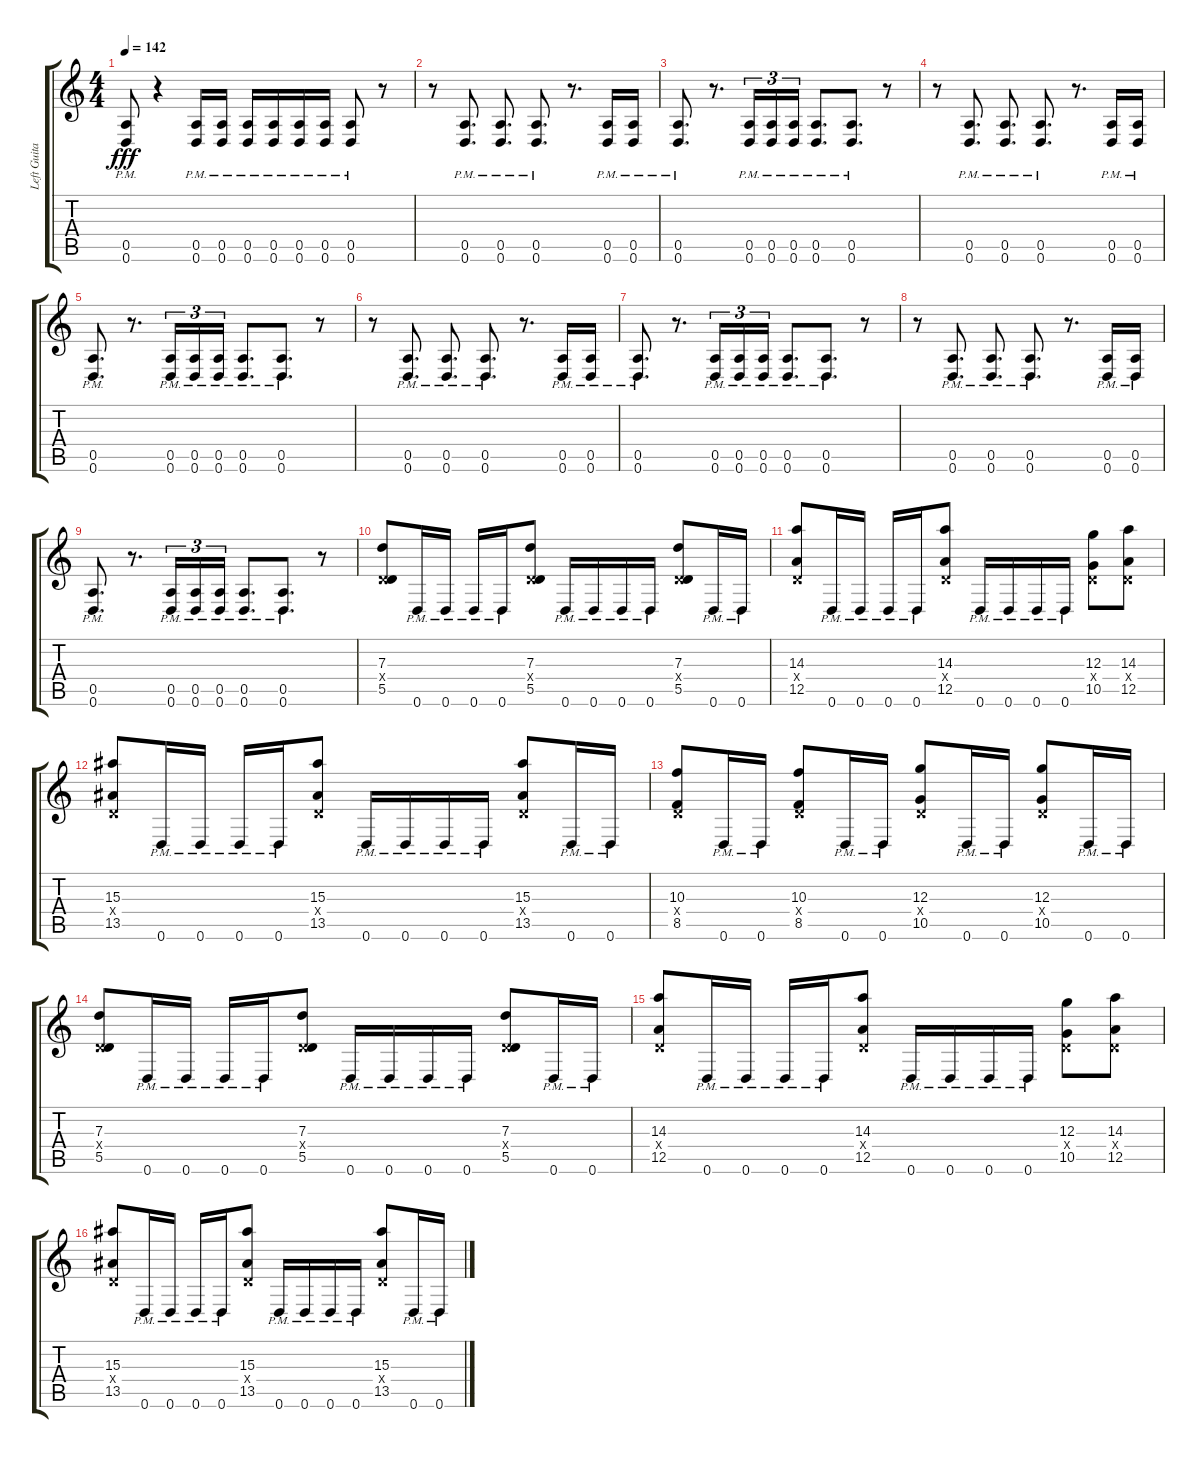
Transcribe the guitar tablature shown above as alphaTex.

\track ("Left Guitar" "Left Guita") {instrument overdrivenguitar}
\staff {score tabs}
\tuning (E4 B3 G3 D3 A2 D2) {hide}
\ts (4 4)
\tempo 142
\clef g2
\ks c
(0.5{pm} 0.6{pm}).8{dy fff} r.4 (0.5{pm} 0.6{pm}).16 (0.5{pm} 0.6{pm}).16 (0.5{pm} 0.6{pm}).16 (0.5{pm} 0.6{pm}).16 (0.5{pm} 0.6{pm}).16 (0.5{pm} 0.6{pm}).16 (0.5{pm} 0.6{pm}).8 r.8 |
r.8 (0.5{pm} 0.6{pm}).8{d} (0.5{pm} 0.6{pm}).8{d} (0.5{pm} 0.6{pm}).8{d} r.8{d} (0.5{pm} 0.6{pm}).16 (0.5{pm} 0.6{pm}).16 |
(0.5{pm} 0.6{pm}).8{d} r.8{d} (0.5{pm} 0.6{pm}).16{tu (3 2)} (0.5{pm} 0.6{pm}).16{tu (3 2)} (0.5{pm} 0.6{pm}).16{tu (3 2)} (0.5{pm} 0.6{pm}).8{d} (0.5{pm} 0.6{pm}).8{d} r.8 |
r.8 (0.5{pm} 0.6{pm}).8{d} (0.5{pm} 0.6{pm}).8{d} (0.5{pm} 0.6{pm}).8{d} r.8{d} (0.5{pm} 0.6{pm}).16 (0.5{pm} 0.6{pm}).16 |
(0.5{pm} 0.6{pm}).8{d} r.8{d} (0.5{pm} 0.6{pm}).16{tu (3 2)} (0.5{pm} 0.6{pm}).16{tu (3 2)} (0.5{pm} 0.6{pm}).16{tu (3 2)} (0.5{pm} 0.6{pm}).8{d} (0.5{pm} 0.6{pm}).8{d} r.8 |
r.8 (0.5{pm} 0.6{pm}).8{d} (0.5{pm} 0.6{pm}).8{d} (0.5{pm} 0.6{pm}).8{d} r.8{d} (0.5{pm} 0.6{pm}).16 (0.5{pm} 0.6{pm}).16 |
(0.5{pm} 0.6{pm}).8{d} r.8{d} (0.5{pm} 0.6{pm}).16{tu (3 2)} (0.5{pm} 0.6{pm}).16{tu (3 2)} (0.5{pm} 0.6{pm}).16{tu (3 2)} (0.5{pm} 0.6{pm}).8{d} (0.5{pm} 0.6{pm}).8{d} r.8 |
r.8 (0.5{pm} 0.6{pm}).8{d} (0.5{pm} 0.6{pm}).8{d} (0.5{pm} 0.6{pm}).8{d} r.8{d} (0.5{pm} 0.6{pm}).16 (0.5{pm} 0.6{pm}).16 |
(0.5{pm} 0.6{pm}).8{d} r.8{d} (0.5{pm} 0.6{pm}).16{tu (3 2)} (0.5{pm} 0.6{pm}).16{tu (3 2)} (0.5{pm} 0.6{pm}).16{tu (3 2)} (0.5{pm} 0.6{pm}).8{d} (0.5{pm} 0.6{pm}).8{d} r.8 |
(7.3 0.4{x} 5.5).8 0.6{pm}.16 0.6{pm}.16 0.6{pm}.16 0.6{pm}.16 (7.3 0.4{x} 5.5).8 0.6{pm}.16 0.6{pm}.16 0.6{pm}.16 0.6{pm}.16 (7.3 0.4{x} 5.5).8 0.6{pm}.16 0.6{pm}.16 |
(14.3 0.4{x} 12.5).8 0.6{pm}.16 0.6{pm}.16 0.6{pm}.16 0.6{pm}.16 (14.3 0.4{x} 12.5).8 0.6{pm}.16 0.6{pm}.16 0.6{pm}.16 0.6{pm}.16 (12.3 0.4{x} 10.5).8 (14.3 0.4{x} 12.5).8 |
(15.3 0.4{x} 13.5).8 0.6{pm}.16 0.6{pm}.16 0.6{pm}.16 0.6{pm}.16 (15.3 0.4{x} 13.5).8 0.6{pm}.16 0.6{pm}.16 0.6{pm}.16 0.6{pm}.16 (15.3 0.4{x} 13.5).8 0.6{pm}.16 0.6{pm}.16 |
(10.3 0.4{x} 8.5).8 0.6{pm}.16 0.6{pm}.16 (10.3 0.4{x} 8.5).8 0.6{pm}.16 0.6{pm}.16 (12.3 0.4{x} 10.5).8 0.6{pm}.16 0.6{pm}.16 (12.3 0.4{x} 10.5).8 0.6{pm}.16 0.6{pm}.16 |
(7.3 0.4{x} 5.5).8 0.6{pm}.16 0.6{pm}.16 0.6{pm}.16 0.6{pm}.16 (7.3 0.4{x} 5.5).8 0.6{pm}.16 0.6{pm}.16 0.6{pm}.16 0.6{pm}.16 (7.3 0.4{x} 5.5).8 0.6{pm}.16 0.6{pm}.16 |
(14.3 0.4{x} 12.5).8 0.6{pm}.16 0.6{pm}.16 0.6{pm}.16 0.6{pm}.16 (14.3 0.4{x} 12.5).8 0.6{pm}.16 0.6{pm}.16 0.6{pm}.16 0.6{pm}.16 (12.3 0.4{x} 10.5).8 (14.3 0.4{x} 12.5).8 |
(15.3 0.4{x} 13.5).8 0.6{pm}.16 0.6{pm}.16 0.6{pm}.16 0.6{pm}.16 (15.3 0.4{x} 13.5).8 0.6{pm}.16 0.6{pm}.16 0.6{pm}.16 0.6{pm}.16 (15.3 0.4{x} 13.5).8 0.6{pm}.16 0.6{pm}.16
